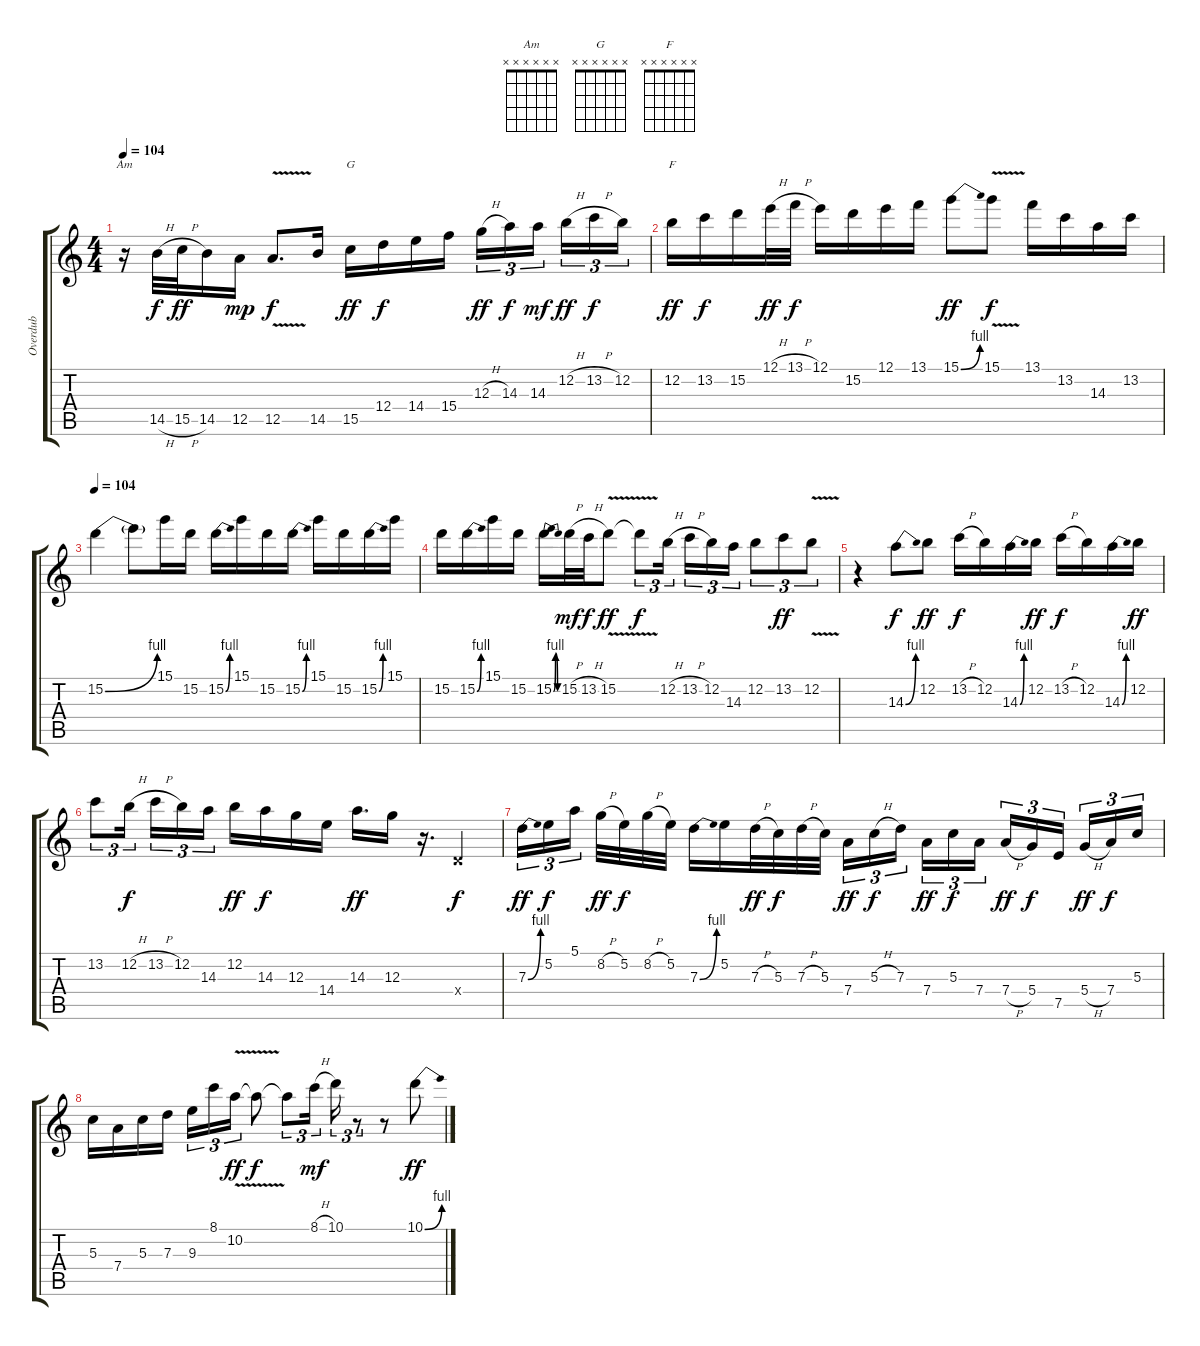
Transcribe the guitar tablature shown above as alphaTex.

\track ("Overdub" "Overdub") {instrument fretlessbass}
\staff {score tabs}
\tuning (E4 B3 G3 D3 A2 E2) {hide}
\chord ("Am" x x x x x x)
\chord ("G" x x x x x x)
\chord ("F" x x x x x x)
\ts (4 4)
\tempo 104
\clef g2
\ks c
r.16{ch "Am" dy f} 14.5{h}.32 15.5{h}.32{dy ff} 14.5.16 12.5.16{dy mp} 12.5{v}.8{d dy f} 14.5.16 15.5.16{ch "G" dy ff} 12.4.16{dy f} 14.4.16 15.4.16 12.3{h}.16{tu (3 2) dy ff} 14.3.16{tu (3 2) dy f} 14.3.16{tu (3 2) dy mf} 12.2{h}.16{tu (3 2) dy ff} 13.2{h}.16{tu (3 2) dy f} 12.2.16{tu (3 2)} |
12.2.16{ch "F" dy ff} 13.2.16{dy f} 15.2.16 12.1{h}.32{dy ff} 13.1{h}.32{dy f} 12.1.16 15.2.16 12.1.16 13.1.16 15.1{be (bend 0 0 60 4)}.8{dy ff} 15.1{v}.8{dy f} 13.1.16 13.2.16 14.3.16 13.2.16 |
\tempo 104
15.2{be (bend 0 0 60 4)}.4 15.2{t}.8 15.1.16 15.2.16 15.2{be (bend 0 0 60 4)}.16 15.1.16 15.2.16 15.2{be (bend 0 0 60 4)}.16 15.1.16 15.2.16 15.2{be (bend 0 0 60 4)}.16 15.1.16 |
15.2.16 15.2{be (bend 0 0 60 4)}.16 15.1.16 15.2.16 15.2{be (bendrelease 0 0 15 4 30 4 60 0)}.16 15.2{h}.32{dy mf} 13.2{h}.32{dy f} 15.2{v}.8{dy ff} 15.2{t}.8{tu (3 2) dy f} 12.2{h}.16{tu (3 2)} 13.2{h}.16{tu (3 2)} 12.2.16{tu (3 2)} 14.3.16{tu (3 2)} 12.2.8{tu (3 2)} 13.2.8{tu (3 2) dy ff} 12.2{v}.8{tu (3 2)} |
r.4 14.3{be (bend 0 0 60 4)}.8{dy f} 12.2.8{dy ff} 13.2{h}.16{dy f} 12.2.16 14.3{be (bend 0 0 60 4)}.16 12.2.16{dy ff} 13.2{h}.16{dy f} 12.2.16 14.3{be (bend 0 0 60 4)}.16 12.2.16{dy ff} |
13.2.8{tu (3 2)} 12.2{h}.16{tu (3 2) dy f} 13.2{h}.16{tu (3 2)} 12.2.16{tu (3 2)} 14.3.16{tu (3 2)} 12.2.16{dy ff} 14.3.16{dy f} 12.3.16 14.4.16 14.3.16{d dy ff} 12.3.16 r.16{d} 0.4{x}.4{dy f} |
7.3{be (bend 0 0 60 4)}.16{tu (3 2) dy ff} 5.2.16{tu (3 2) dy f} 5.1.16{tu (3 2)} 8.2{h}.32{dy ff} 5.2.32{dy f} 8.2{h}.32 5.2.32 7.3{be (bend 0 0 60 4)}.16 5.2.16 7.3{h}.32{dy ff} 5.3.32{dy f} 7.3{h}.32 5.3.32 7.4.16{tu (3 2) dy ff} 5.3{h}.16{tu (3 2) dy f} 7.3.16{tu (3 2)} 7.4.16{tu (3 2) dy ff} 5.3.16{tu (3 2) dy f} 7.4.16{tu (3 2)} 7.4{h}.16{tu (3 2) dy ff} 5.4.16{tu (3 2) dy f} 7.5.16{tu (3 2)} 5.4{h}.16{tu (3 2) dy ff} 7.4.16{tu (3 2) dy f} 5.3.16{tu (3 2)} |
5.3.16 7.4.16 5.3.16 7.3.16 9.3.16{tu (3 2)} 8.1.16{tu (3 2)} 10.2{v}.16{tu (3 2) dy ff} 10.2{t}.8{dy f} 10.2{t}.8{tu (3 2)} 8.1{h}.16{tu (3 2) dy mf} 10.1.16{tu (3 2)} r.8{tu (3 2)} r.8 10.1{be (bend 0 0 60 4)}.8{dy ff}
